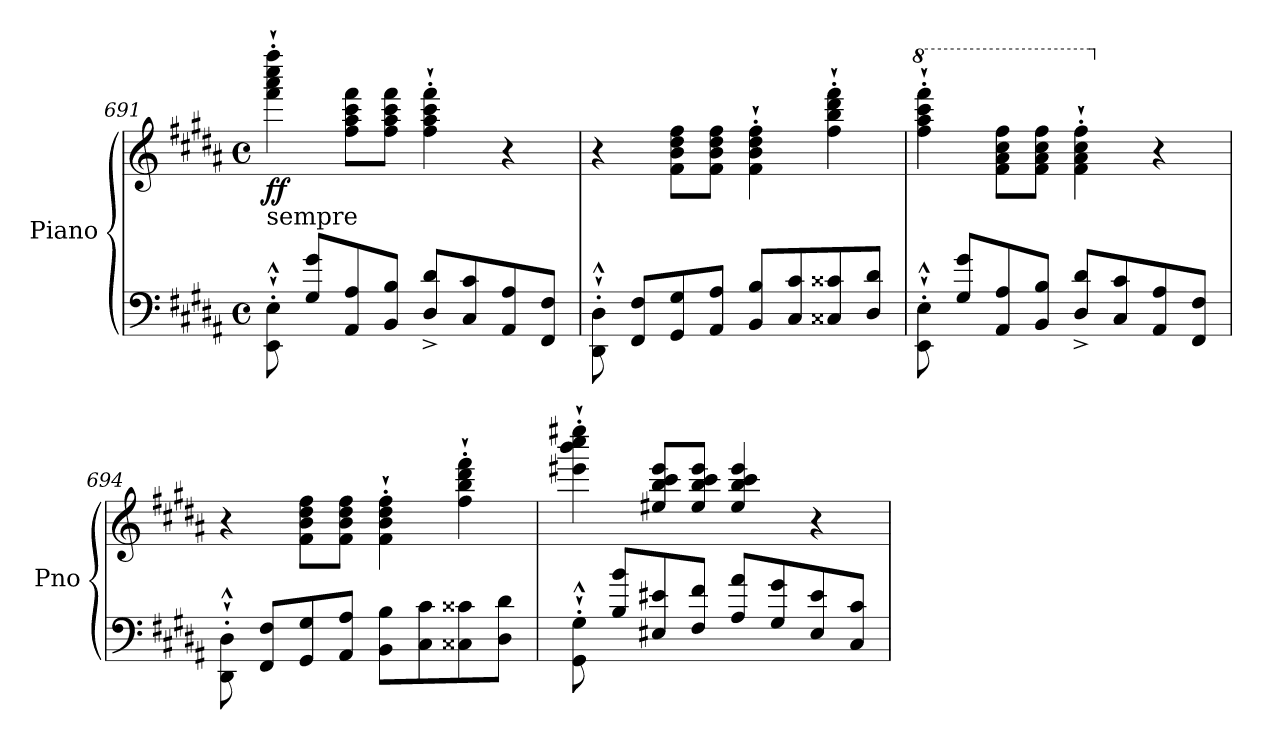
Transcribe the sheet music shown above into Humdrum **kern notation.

**kern	**kern	**dynam
*part1	*part1	*part1
*staff2	*staff1	*staff1/2
*I"Piano	*	*
*I'Pno	*	*
*clefF4	*clefG2	*
*k[f#c#g#d#a#]	*k[f#c#g#d#a#]	*
*M4/4	*M4/4	*
*met(c)	*met(c)	*
=691	=691	=691
!	!LO:TX:b:t=sempre	!
!	!	!LO:DY:b
8EE\'`^^ 8E\'`^^	4fff#\'` 4aaa#\'` 4cccc#\'` 4ffff#\'`	ff
8G#/ 8g#/L	.	.
8AA#/ 8A#/	8ff#\ 8aa#\ 8ccc#\ 8fff#\L	.
8BB/ 8B/J	8ff#\ 8aa#\ 8ccc#\ 8fff#\J	.
8D#/^ 8d#/^L	4ff#\'` 4aa#\'` 4ccc#\'` 4fff#\'`	.
8C#/ 8c#/	.	.
8AA#/ 8A#/	4r	.
8FF#/ 8F#/J	.	.
!!LO:LB:g=z
=692	=692	=692
8DD#\'`^^ 8D#\'`^^	4r	.
8FF#/ 8F#/L	.	.
8GG#/ 8G#/	8f#\ 8b\ 8dd#\ 8ff#\L	.
8AA#/ 8A#/J	8f#\ 8b\ 8dd#\ 8ff#\J	.
8BB/ 8B/L	4f#\'` 4b\'` 4dd#\'` 4ff#\'`	.
8C#/ 8c#/	.	.
8C##X/ 8c##X/	4ff#\'` 4bb\'` 4ddd#\'` 4fff#\'`	.
8D#/ 8d#/J	.	.
=693	=693	=693
*	*8va	*
8EE\'`^^ 8E\'`^^	4fff#\'` 4aaa#\'` 4cccc#\'` 4ffff#\'`	.
8G#/ 8g#/L	.	.
8AA#/ 8A#/	8ff#\ 8aa#\ 8ccc#\ 8fff#\L	.
8BB/ 8B/J	8ff#\ 8aa#\ 8ccc#\ 8fff#\J	.
8D#/^ 8d#/^L	4ff#\'` 4aa#\'` 4ccc#\'` 4fff#\'`	.
8C#/ 8c#/	.	.
*	*X8va	*
8AA#/ 8A#/	4r	.
8FF#/ 8F#/J	.	.
=694	=694	=694
8DD#\'`^^ 8D#\'`^^	4r	.
8FF#/ 8F#/L	.	.
8GG#/ 8G#/	8f#\ 8b\ 8dd#\ 8ff#\L	.
8AA#/ 8A#/J	8f#\ 8b\ 8dd#\ 8ff#\J	.
8BB\ 8B\L	4f#\'` 4b\'` 4dd#\'` 4ff#\'`	.
8C#\ 8c#\	.	.
8C##X\ 8c##X\	4ff#\'` 4bb\'` 4ddd#\'` 4fff#\'`	.
8D#\ 8d#\J	.	.
=695	=695	=695
8GG#\'`^^ 8G#\'`^^	4eee#X\'` 4bbb\'` 4cccc#\'` 4eeee#X\'`	.
8B/ 8b/L	.	.
8E#X/ 8e#X/	8ee#X/ 8bb/ 8ccc#/ 8eee#/L	.
8F#/ 8f#/J	8ee#/ 8bb/ 8ccc#/ 8eee#/J	.
8A#/ 8a#/L	4ee#/ 4bb/ 4ccc#/ 4eee#/	.
8G#/ 8g#/	.	.
8E#/ 8e#/	4r	.
8C#/ 8c#/J	.	.
=	=	=
*-	*-	*-
